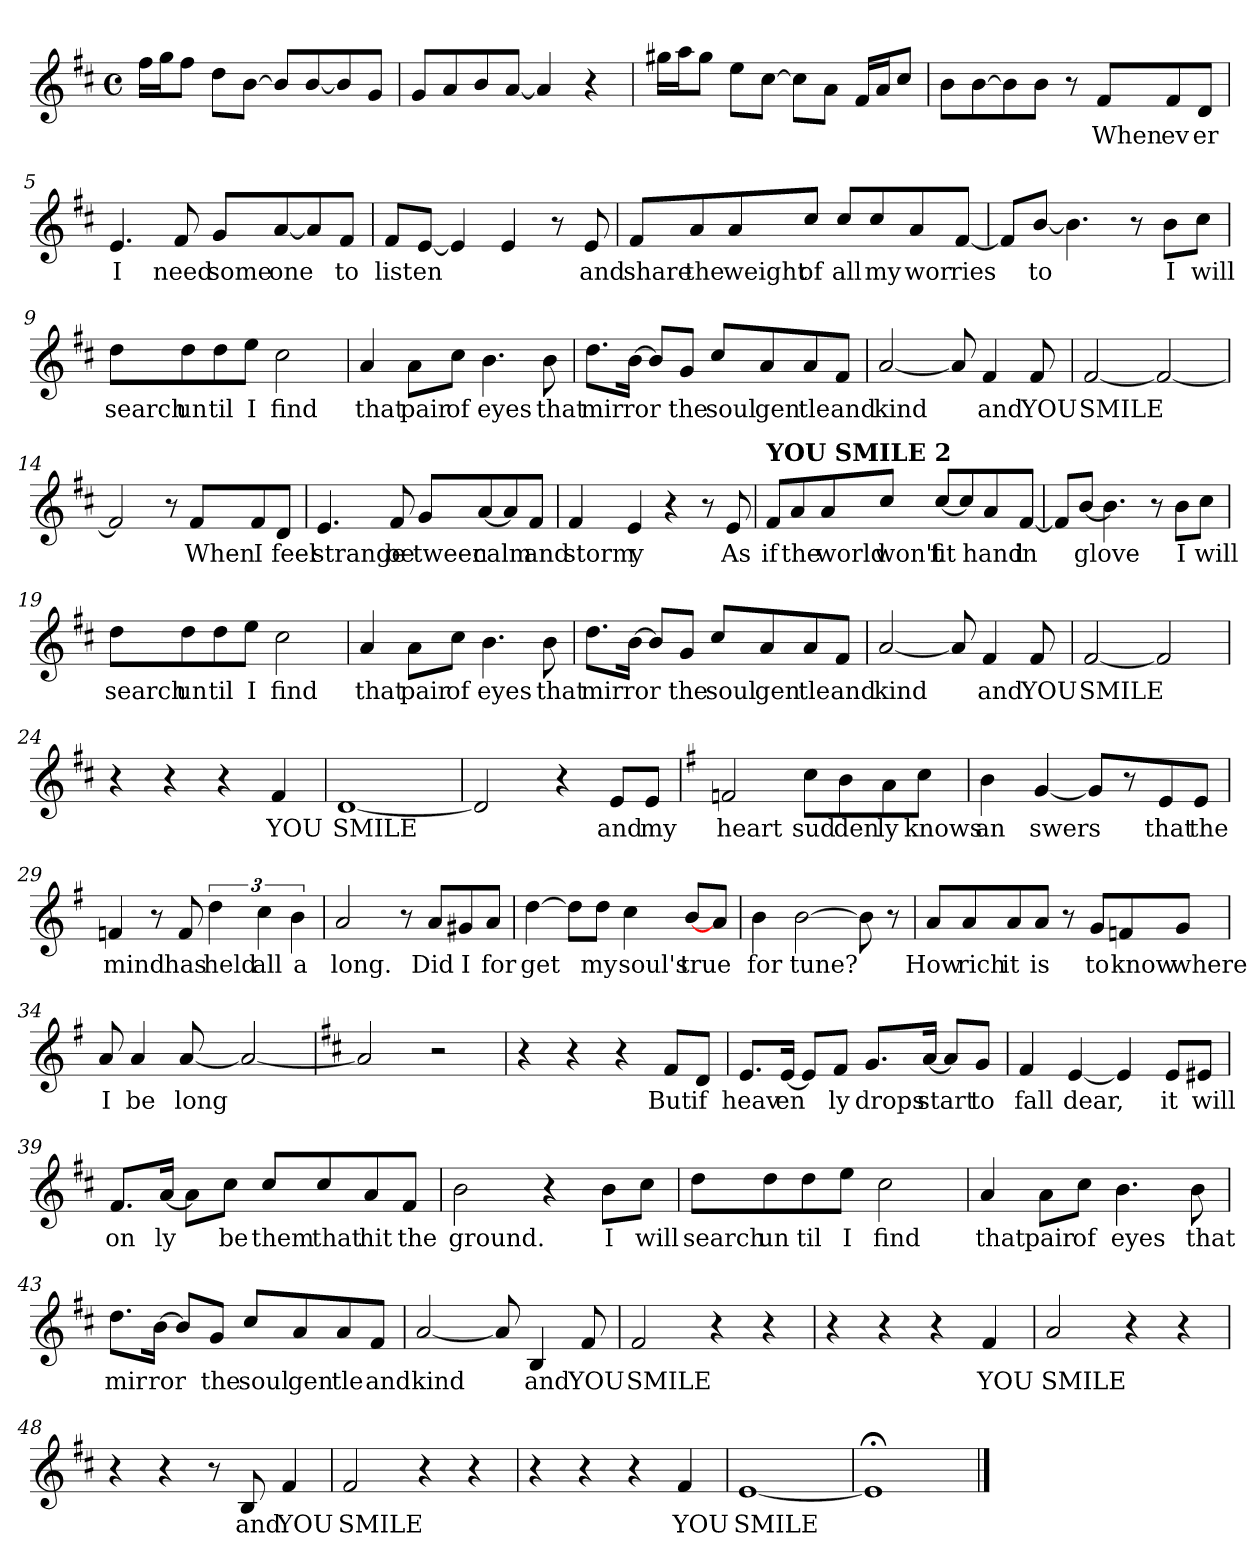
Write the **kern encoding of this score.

**kern	**text
*part1	*part1
*staff1	*staff1
*clefG2	*
*k[f#c#]	*
*D:	*
*M4/4	*
*met(c)	*
=1	=1
16ff#\LL	.
16gg\J	.
8ff#\J	.
8dd\L	.
[8b\J	.
8b/L]	.
[8b/	.
8b/]	.
8g/J	.
=2	=2
8g/L	.
8a/	.
8b/	.
[8a/J	.
4a/]	.
4r	.
!!LO:LB:g=z
=3	=3
16gg#X\LL	.
16aa\J	.
8gg#\J	.
8ee\L	.
[8cc#\J	.
8cc#\L]	.
8a\J	.
16f#/LL	.
16a/J	.
8cc#/J	.
=4	=4
8b\L	.
[8b\	.
8b\]	.
8b\J	.
8r	.
8f#/L	When
8f#/	ev
8d/J	er
!!LO:LB:g=z
=5	=5
4.e/	I
8f#/	need
8g/L	some
[8a/	one
8a/]	.
8f#/J	to
=6	=6
8f#/L	list
[8e/J	en
4e/]	.
4e/	.
8r	.
8e/	and
=7	=7
8f#/L	share
8a/	the
8a/	weight
8cc#/J	of
8cc#/L	all
8cc#/	my
8a/	wor
[8f#/J	ries
!!LO:LB:g=z
=8	=8
8f#/L]	.
[8b/J	to
4.b\]	.
8r	.
8b\L	I
8cc#\J	will
=9	=9
8dd\L	search
8dd\	un
8dd\	til
8ee\J	I
2cc#\	find
=10	=10
4a/	that
8a\L	pair
8cc#\J	of
4.b\	eyes
8b\	that
!!LO:LB:g=z
=11	=11
8.dd\L	mir
[16b\Jk	ror
8b/L]	.
8g/J	the
8cc#/L	soul
8a/	gen
8a/	tle
8f#/J	and
=12	=12
[2a/	kind
8a/]	.
4f#/	and
8f#/	YOU
=13	=13
[2f#/	SMILE
2f#/_	.
!!LO:LB:g=z
=14	=14
2f#/]	.
8r	.
8f#/L	When
8f#/	I
8d/J	feel
=15	=15
4.e/	strange
8f#/	be
8g/L	tween
[8a/	calm
8a/]	.
8f#/J	and
=16	=16
4f#/	storm
4e/	y
4r	.
8r	.
8e/	As
!!LO:PB:g=z
=17	=17
!LO:TX:a:B:t=YOU SMILE 2	!
8f#/L	if
8a/	the
8a/	world
8cc#/J	won't
[8cc#/L	fit
8cc#/]	.
8a/	hand
[8f#/J	in
=18	=18
8f#/L]	.
[8b/J	glove
4.b\]	.
8r	.
8b\L	I
8cc#\J	will
=19	=19
8dd\L	search
8dd\	un
8dd\	til
8ee\J	I
2cc#\	find
!!LO:LB:g=z
=20	=20
4a/	that
8a\L	pair
8cc#\J	of
4.b\	eyes
8b\	that
=21	=21
8.dd\L	mir
[16b\Jk	ror
8b/L]	.
8g/J	the
8cc#/L	soul
8a/	gen
8a/	tle
8f#/J	and
=22	=22
[2a/	kind
8a/]	.
4f#/	and
8f#/	YOU
!!LO:LB:g=z
=23	=23
[2f#/	SMILE
2f#/]	.
=24	=24
4r	.
4r	.
4r	.
4f#/	YOU
=25	=25
[1d	SMILE
=26	=26
2d/]	.
4r	.
8e/L	and
8e/J	my
!!LO:LB:g=z
=27	=27
*k[f#]	*
*G:	*
2fn/	heart
8cc\L	sud
8b\	den
8a\	ly
8cc\J	knows
=28	=28
4b\	an
[4g/	swers
8g/L]	.
8r	.
8e/	that
8e/J	the
=29	=29
4fn/	mind
8r	.
8f/	has
6dd\	held
6cc\	all
6b\	a
!!LO:LB:g=z
=30	=30
2a/	long.
8r	.
8a/L	Did
8g#X/	I
8a/J	for
=31	=31
[4dd\	get
8dd\L]	.
8dd\J	my
4cc\	soul's
[8b/L	true
8a/J	.
=32	=32
4b\	for
[2b\	tune?
8b\]	.
8r	.
!!LO:LB:g=z
=33	=33
8a/L	How
8a/	rich
8a/	it
8a/J	is
8r	.
8g/L	to
8fn/	know
8g/J	where
=34	=34
8a/	I
4a/	be
[8a/	long
2a/_	.
=35	=35
*k[f#c#]	*
*D:	*
2a/]	.
2r	.
=36	=36
4r	.
4r	.
4r	.
8f#/L	But
8d/J	if
!!LO:PB:g=z
=37	=37
8.e/L	heav
[16e/Jk	en
8e/L]	.
8f#/J	ly
8.g/L	drops
[16a/Jk	start
8a/L]	.
8g/J	to
=38	=38
4f#/	fall
[4e/	dear,
4e/]	.
8e/L	it
8e#X/J	will
=39	=39
8.f#/L	on
[16a/Jk	ly
8a\L]	.
8cc#\J	be
8cc#/L	them
8cc#/	that
8a/	hit
8f#/J	the
!!LO:LB:g=z
=40	=40
2b\	ground.
4r	.
8b\L	I
8cc#\J	will
=41	=41
8dd\L	search
8dd\	un
8dd\	til
8ee\J	I
2cc#\	find
!!LO:LB:g=z
=42	=42
4a/	that
8a\L	pair
8cc#\J	of
4.b\	eyes
8b\	that
=43	=43
8.dd\L	mir
[16b\Jk	ror
8b/L]	.
8g/J	the
8cc#/L	soul
8a/	gen
8a/	tle
8f#/J	and
=44	=44
[2a/	kind
8a/]	.
4B/	and
8f#/	YOU
!!LO:LB:g=z
=45	=45
2f#/	SMILE
4r	.
4r	.
=46	=46
4r	.
4r	.
4r	.
4f#/	YOU
=47	=47
2a/	SMILE
4r	.
4r	.
=48	=48
4r	.
4r	.
8r	.
8B/	and
4f#/	YOU
!!LO:LB:g=z
=49	=49
2f#/	SMILE
4r	.
4r	.
=50	=50
4r	.
4r	.
4r	.
4f#/	YOU
=51	=51
[1e	SMILE
=52	=52
1e;]	.
==	==
*-	*-
